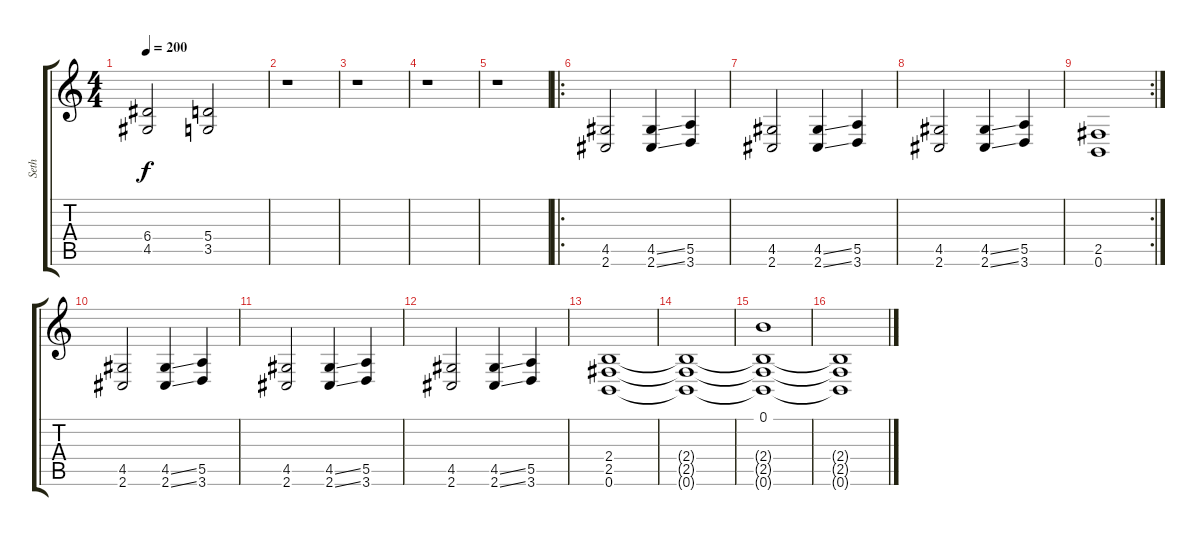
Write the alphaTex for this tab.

\track ("Seth" "Seth") {instrument distortionguitar}
\staff {score tabs}
\tuning (B3 Gb3 D3 A2 E2 B1) {hide}
\ts (4 4)
\tempo 200
\clef g2
\ks c
(6.4 4.5).2{dy f} (5.4 3.5).2 |
r.1 |
r.1 |
r.1 |
r.1 |
\ro
(4.5 2.6).2 (4.5{ss} 2.6{ss}).4 (5.5 3.6).4 |
(4.5 2.6).2 (4.5{ss} 2.6{ss}).4 (5.5 3.6).4 |
(4.5 2.6).2 (4.5{ss} 2.6{ss}).4 (5.5 3.6).4 |
\rc 2
(2.5 0.6).1 |
(4.5 2.6).2 (4.5{ss} 2.6{ss}).4 (5.5 3.6).4 |
(4.5 2.6).2 (4.5{ss} 2.6{ss}).4 (5.5 3.6).4 |
(4.5 2.6).2 (4.5{ss} 2.6{ss}).4 (5.5 3.6).4 |
(2.4 2.5 0.6).1 |
(2.4{t} 2.5{t} 0.6{t}).1 |
(0.1 2.4{t} 2.5{t} 0.6{t}).1 |
(2.4{t} 2.5{t} 0.6{t}).1
